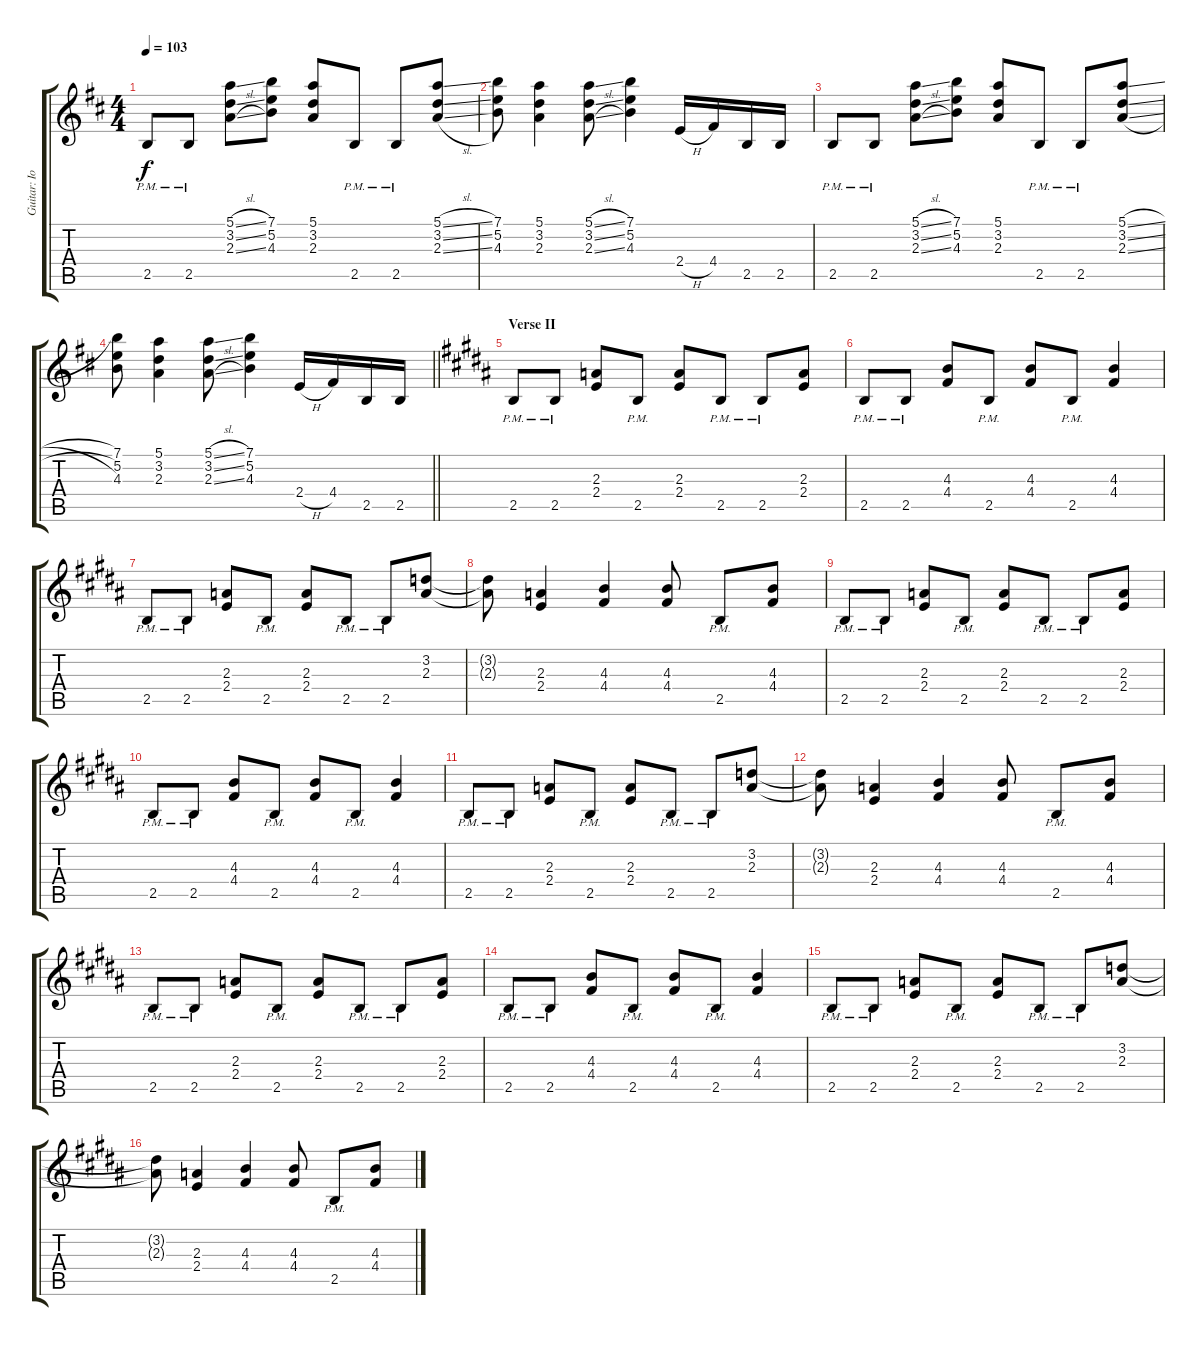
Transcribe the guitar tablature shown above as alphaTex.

\track ("Guitar: Iommi" "Guitar: Io") {instrument electricguitarjazz}
\staff {score tabs}
\tuning (E4 B3 G3 D3 A2 E2) {hide}
\ts (4 4)
\tempo 103
\clef g2
\ks d
2.5{pm}.8{dy f} 2.5{pm}.8 (5.1{sl} 3.2{sl} 2.3{sl}).8 (7.1 5.2 4.3).8 (5.1 3.2 2.3).8 2.5{pm}.8 2.5{pm}.8 (5.1{sl} 3.2{sl} 2.3{sl}).8 |
(7.1 5.2 4.3).8 (5.1 3.2 2.3).4 (5.1{sl} 3.2{sl} 2.3{sl}).8 (7.1 5.2 4.3).4 2.4{h}.16 4.4.16 2.5.16 2.5.16 |
2.5{pm}.8 2.5{pm}.8 (5.1{sl} 3.2{sl} 2.3{sl}).8 (7.1 5.2 4.3).8 (5.1 3.2 2.3).8 2.5{pm}.8 2.5{pm}.8 (5.1{sl} 3.2{sl} 2.3{sl}).8 |
\barLineRight lightlight
(7.1 5.2 4.3).8 (5.1 3.2 2.3).4 (5.1{sl} 3.2{sl} 2.3{sl}).8 (7.1 5.2 4.3).4 2.4{h}.16 4.4.16 2.5.16 2.5.16 |
\section ("" "Verse II")
\ks b
2.5{pm}.8 2.5{pm}.8 (2.3 2.4).8 2.5{pm}.8 (2.3 2.4).8 2.5{pm}.8 2.5{pm}.8 (2.3 2.4).8 |
2.5{pm}.8 2.5{pm}.8 (4.3 4.4).8 2.5{pm}.8 (4.3 4.4).8 2.5{pm}.8 (4.3 4.4).4 |
2.5{pm}.8 2.5{pm}.8 (2.3 2.4).8 2.5{pm}.8 (2.3 2.4).8 2.5{pm}.8 2.5{pm}.8 (3.2 2.3).8 |
(3.2{t} 2.3{t}).8 (2.3 2.4).4 (4.3 4.4).4 (4.3 4.4).8 2.5{pm}.8 (4.3 4.4).8 |
2.5{pm}.8 2.5{pm}.8 (2.3 2.4).8 2.5{pm}.8 (2.3 2.4).8 2.5{pm}.8 2.5{pm}.8 (2.3 2.4).8 |
2.5{pm}.8 2.5{pm}.8 (4.3 4.4).8 2.5{pm}.8 (4.3 4.4).8 2.5{pm}.8 (4.3 4.4).4 |
2.5{pm}.8 2.5{pm}.8 (2.3 2.4).8 2.5{pm}.8 (2.3 2.4).8 2.5{pm}.8 2.5{pm}.8 (3.2 2.3).8 |
(3.2{t} 2.3{t}).8 (2.3 2.4).4 (4.3 4.4).4 (4.3 4.4).8 2.5{pm}.8 (4.3 4.4).8 |
2.5{pm}.8 2.5{pm}.8 (2.3 2.4).8 2.5{pm}.8 (2.3 2.4).8 2.5{pm}.8 2.5{pm}.8 (2.3 2.4).8 |
2.5{pm}.8 2.5{pm}.8 (4.3 4.4).8 2.5{pm}.8 (4.3 4.4).8 2.5{pm}.8 (4.3 4.4).4 |
2.5{pm}.8 2.5{pm}.8 (2.3 2.4).8 2.5{pm}.8 (2.3 2.4).8 2.5{pm}.8 2.5{pm}.8 (3.2 2.3).8 |
(3.2{t} 2.3{t}).8 (2.3 2.4).4 (4.3 4.4).4 (4.3 4.4).8 2.5{pm}.8 (4.3 4.4).8
